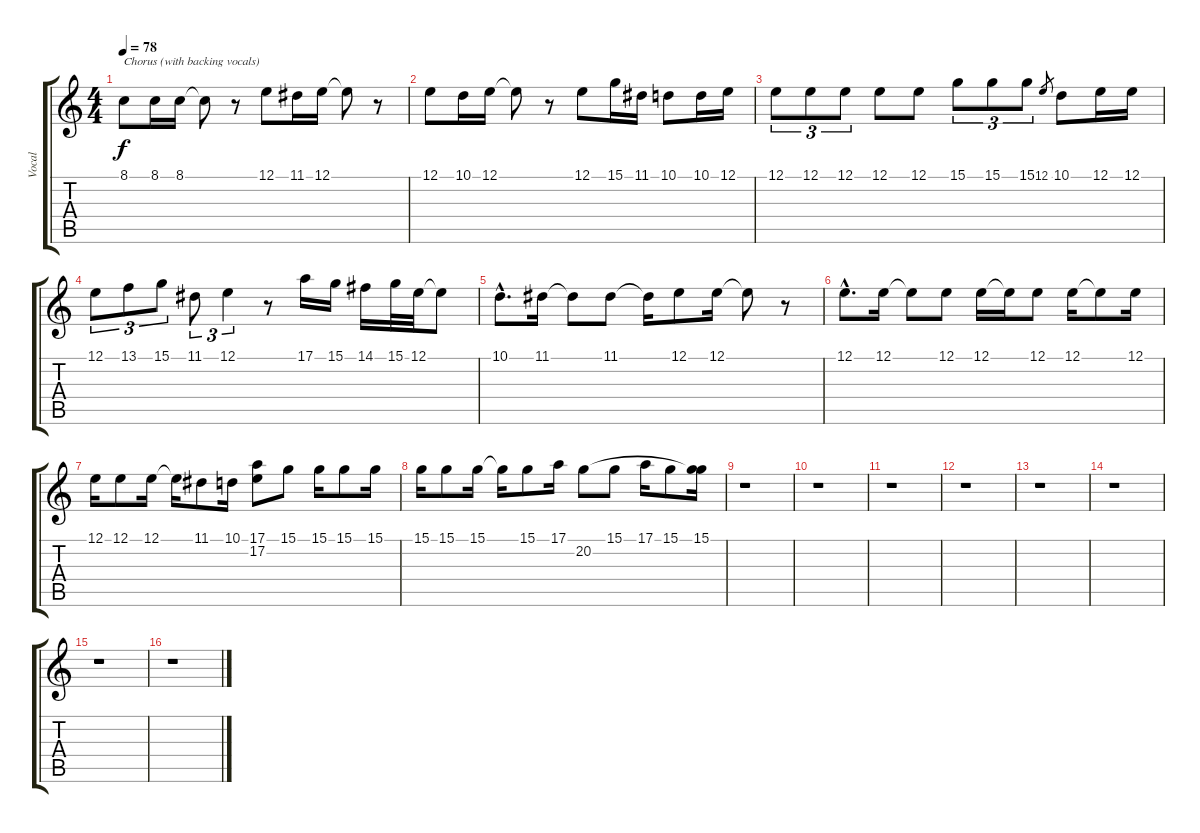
\track ("Vocal" "Vocal") {instrument cello}
\staff {score tabs}
\tuning (E4 B3 G3 D3 A2 E2) {hide}
\ts (4 4)
\tempo 78
\clef g2
\ks c
8.1.8{txt "Chorus (with backing vocals)" dy f} 8.1.16 8.1.16 8.1{t}.8 r.8 12.1.8 11.1.16 12.1.16 12.1{t}.8 r.8 |
12.1.8 10.1.16 12.1.16 12.1{t}.8 r.8 12.1.8 15.1.16 11.1.16 10.1.8 10.1.16 12.1.16 |
12.1.8{tu (3 2)} 12.1.8{tu (3 2)} 12.1.8{tu (3 2)} 12.1.8 12.1.8 15.1.8{tu (3 2)} 15.1.8{tu (3 2)} 15.1.8{tu (3 2)} 12.1.8{gr} 10.1.8 12.1.16 12.1.16 |
12.1.8{tu (3 2)} 13.1.8{tu (3 2)} 15.1.8{tu (3 2)} 11.1.8{tu (3 2)} 12.1.4{tu (3 2)} r.8 17.1.16 15.1.16 14.1.16 15.1.32 12.1.32 12.1{t}.8 |
10.1{hac}.8{d} 11.1.16 11.1{t}.8 11.1.8 11.1{t}.16 12.1.8 12.1.16 12.1{t}.8 r.8 |
12.1{hac}.8{d} 12.1.16 12.1{t}.8 12.1.8 12.1.16 12.1{t}.16 12.1.8 12.1.16 12.1{t}.8 12.1.16 |
12.1.16 12.1.8 12.1.16 12.1{t}.16 11.1.8 10.1.16 (17.1 17.2).8 15.1.8 15.1.16 15.1.8 15.1.16 |
15.1.16 15.1.8 15.1.16 15.1{t}.16 15.1.8 17.1.16 20.2.8 15.1.8 17.1.16 15.1.8 (15.1 20.2{t}).16 |
r.1 |
r.1 |
r.1 |
r.1 |
r.1 |
r.1 |
r.1 |
r.1
